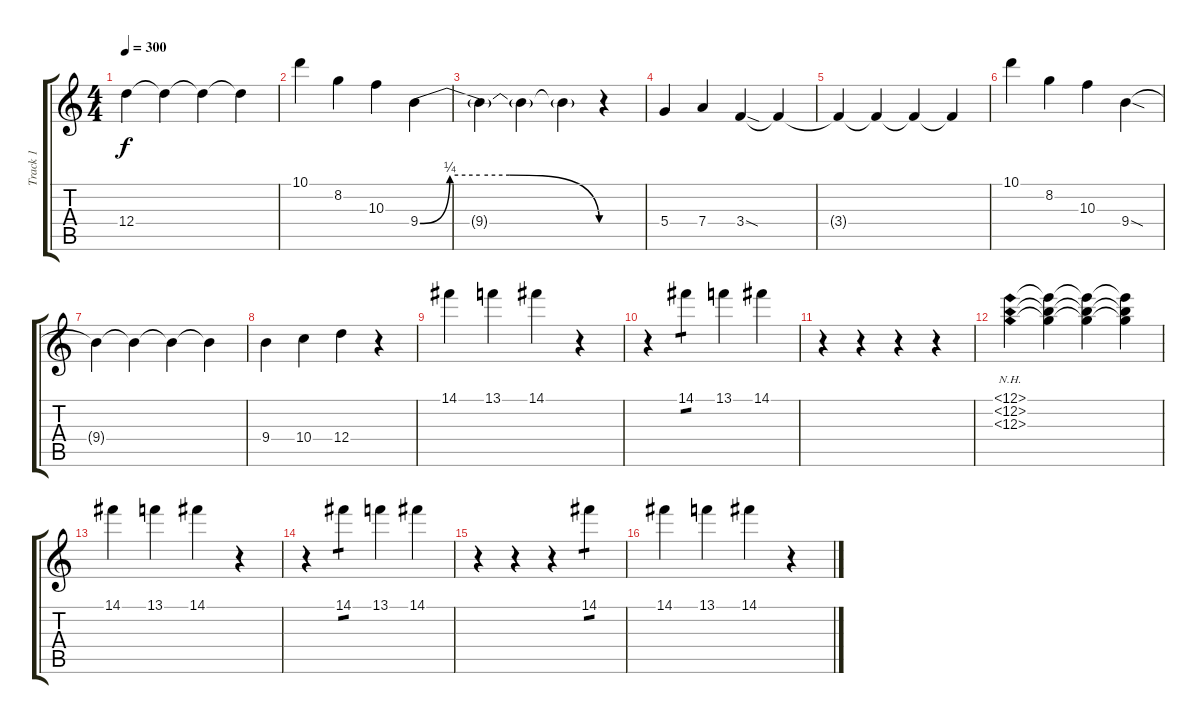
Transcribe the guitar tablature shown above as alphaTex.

\track ("Track 1" "Track 1") {instrument electricguitarclean}
\staff {score tabs}
\tuning (E4 B3 G3 D3 A2 D2) {hide}
\ts (4 4)
\tempo 300
\clef g2
\ks c
12.4{t}.4{dy f} 12.4{t}.4 12.4{t}.4 12.4{t}.4 |
10.1.4 8.2.4 10.3.4 9.4{be (custom 0 0 10 1 20 1 30 1 60 0)}.4 |
9.4{t}.4 9.4{t}.4 9.4{t}.4 r.4 |
5.4.4 7.4.4 3.4{sod}.4 3.4{t}.4 |
3.4{t}.4 3.4{t}.4 3.4{t}.4 3.4{t}.4 |
10.1.4 8.2.4 10.3.4 9.4{sod}.4 |
9.4{t}.4 9.4{t}.4 9.4{t}.4 9.4{t}.4 |
9.4.4 10.4.4 12.4.4 r.4 |
14.1.4 13.1.4 14.1.4 r.4 |
r.4 14.1.4{tp 1} 13.1.4 14.1.4 |
r.4 r.4 r.4 r.4 |
(12.1{nh} 12.2{nh} 12.3{nh}).4 (12.1{t} 12.2{t} 12.3{t}).4 (12.1{t} 12.2{t} 12.3{t}).4 (12.1{t} 12.2{t} 12.3{t}).4 |
14.1.4 13.1.4 14.1.4 r.4 |
r.4 14.1.4{tp 1} 13.1.4 14.1.4 |
r.4 r.4 r.4 14.1.4{tp 1} |
14.1.4 13.1.4 14.1.4 r.4
